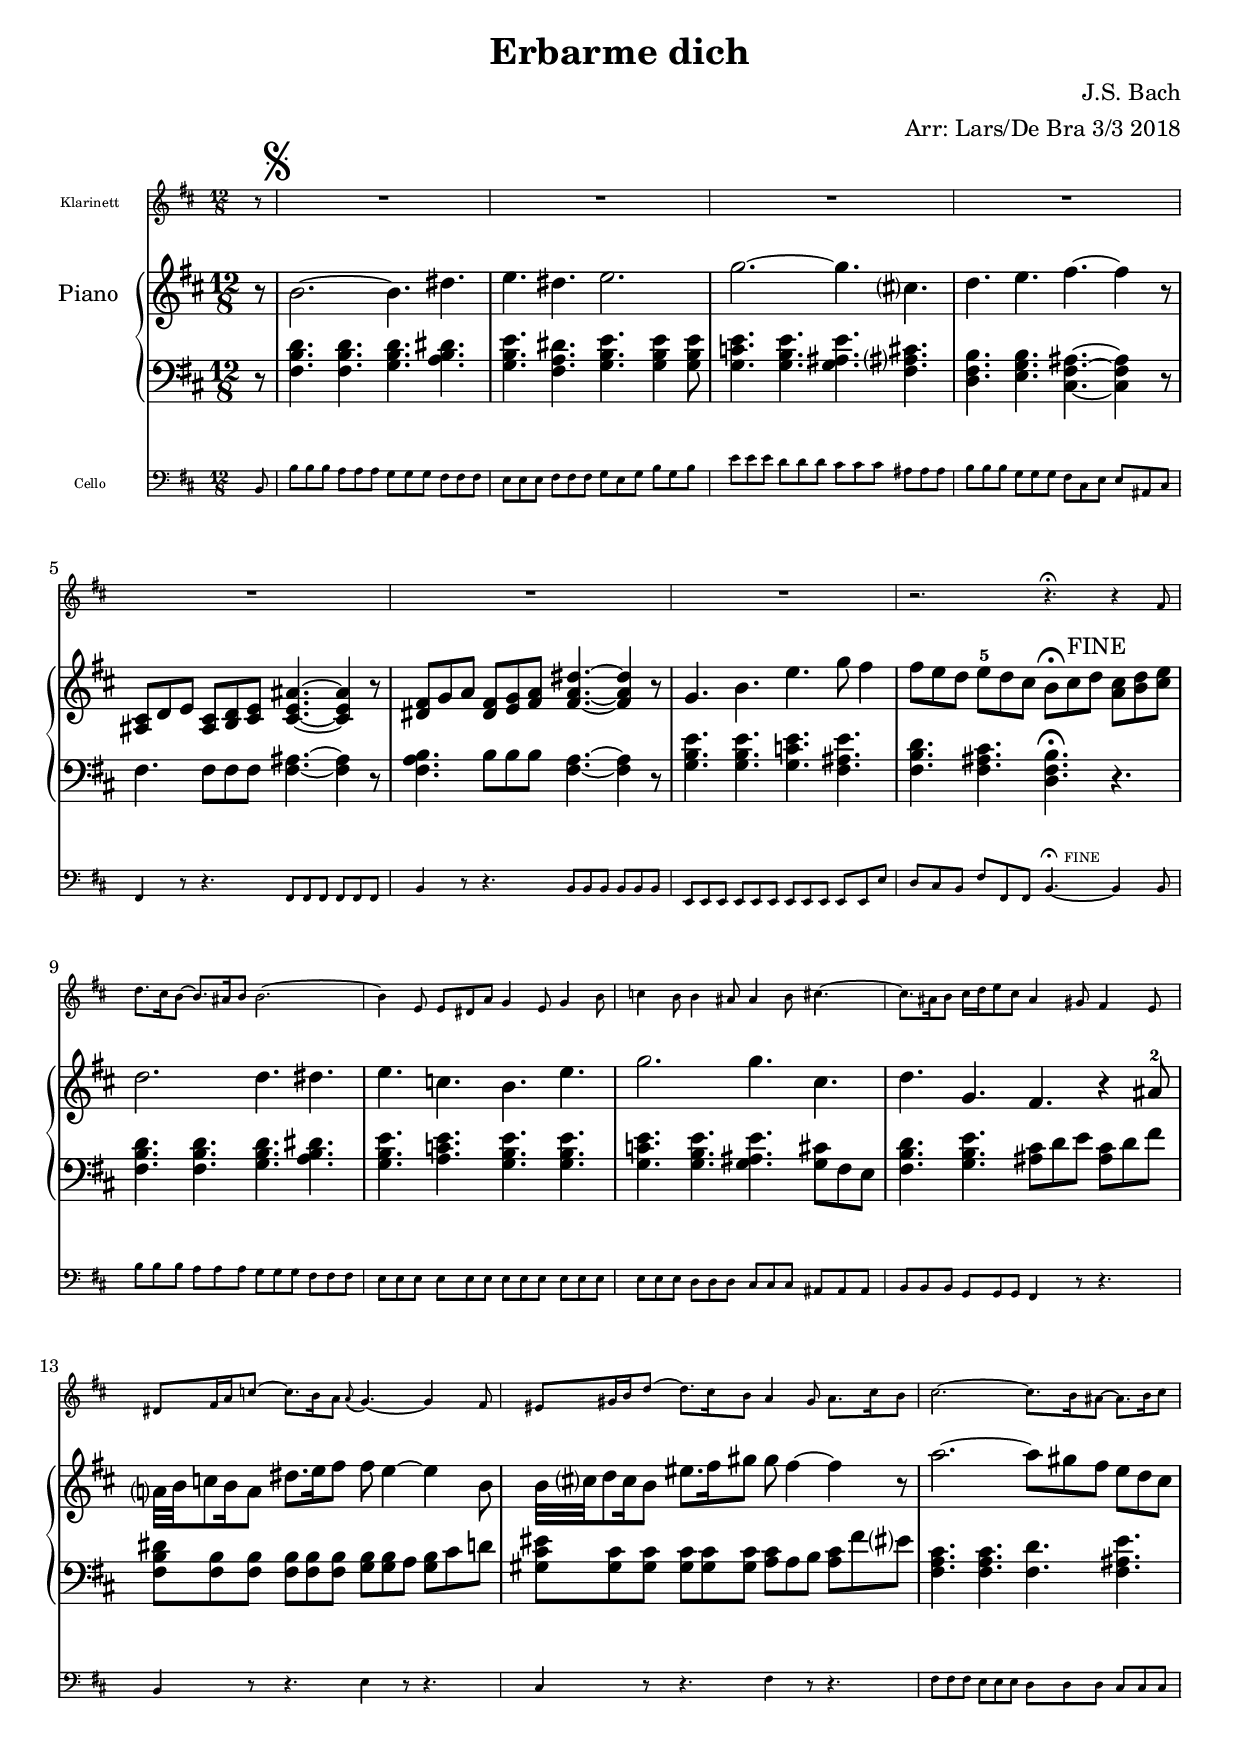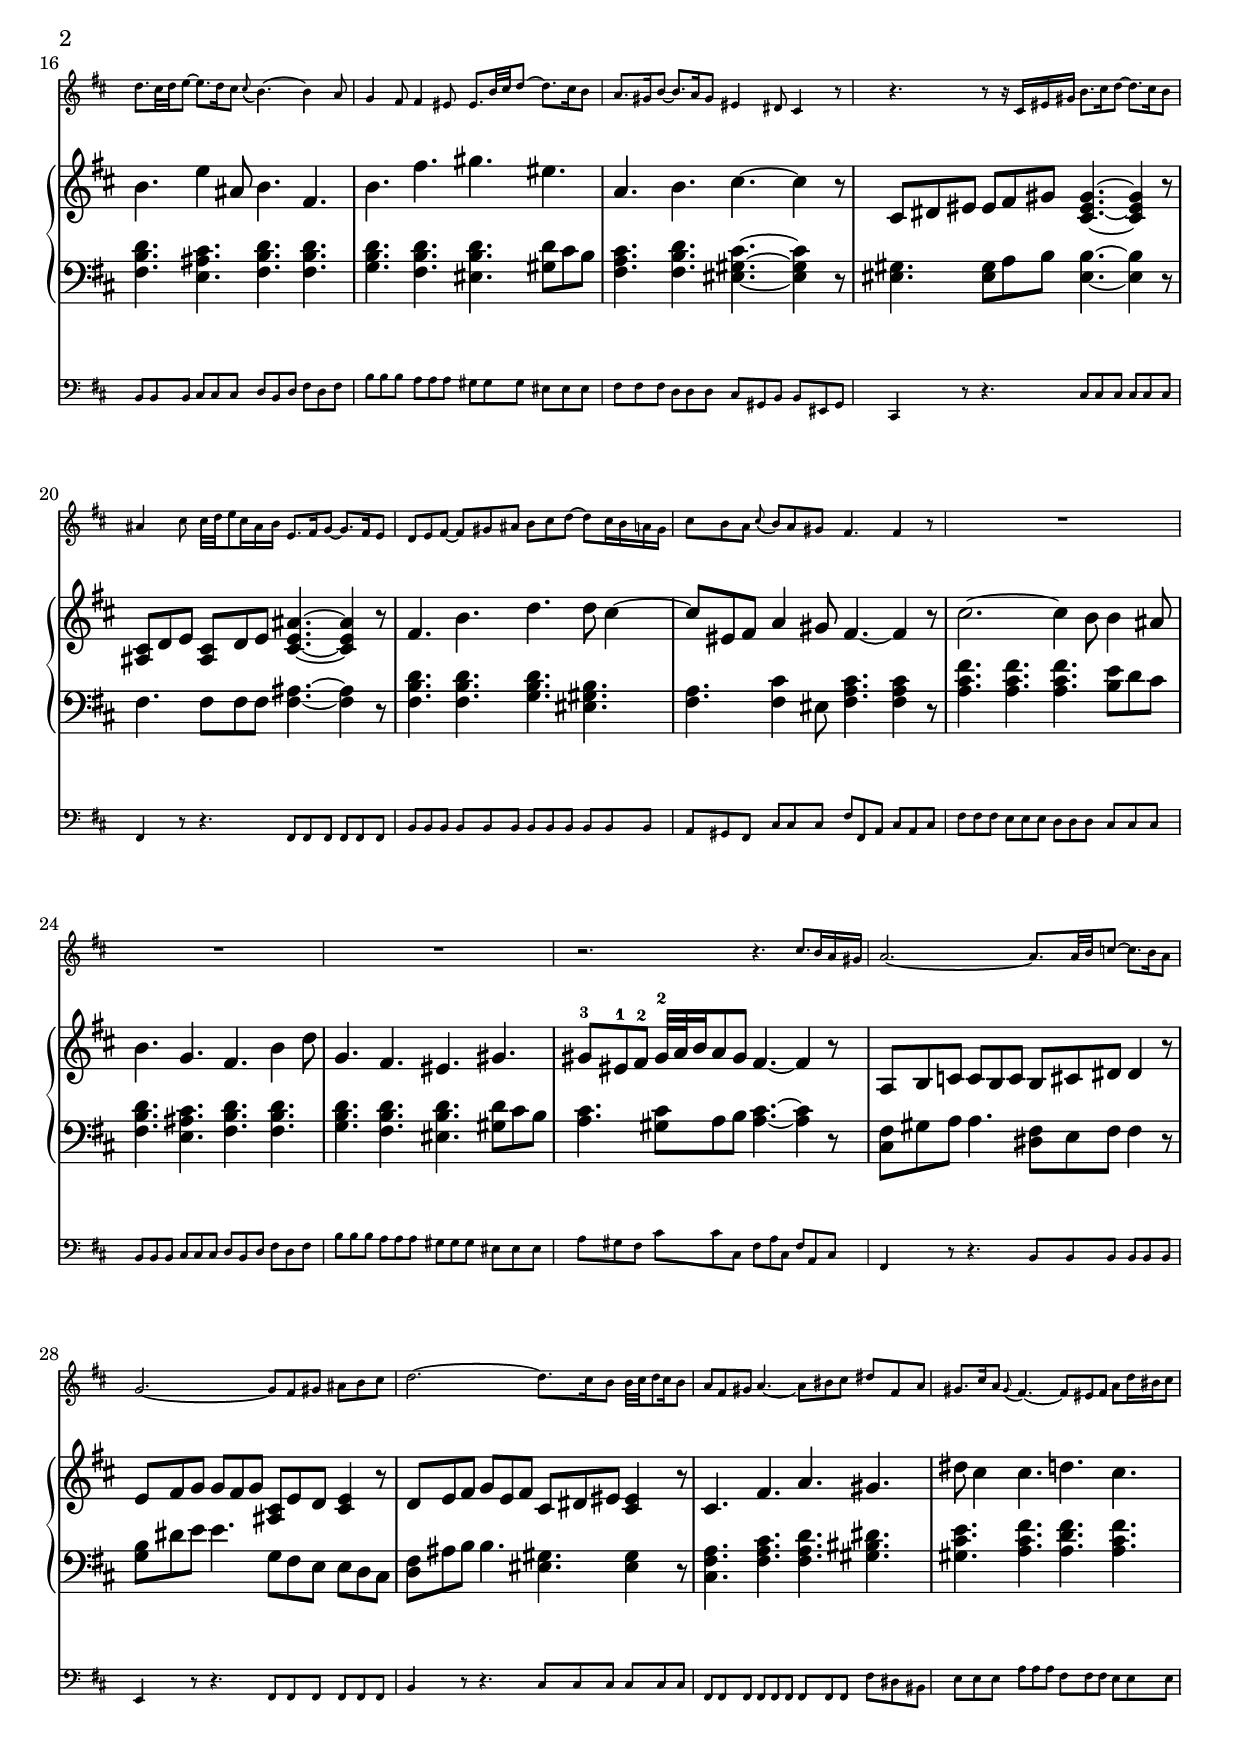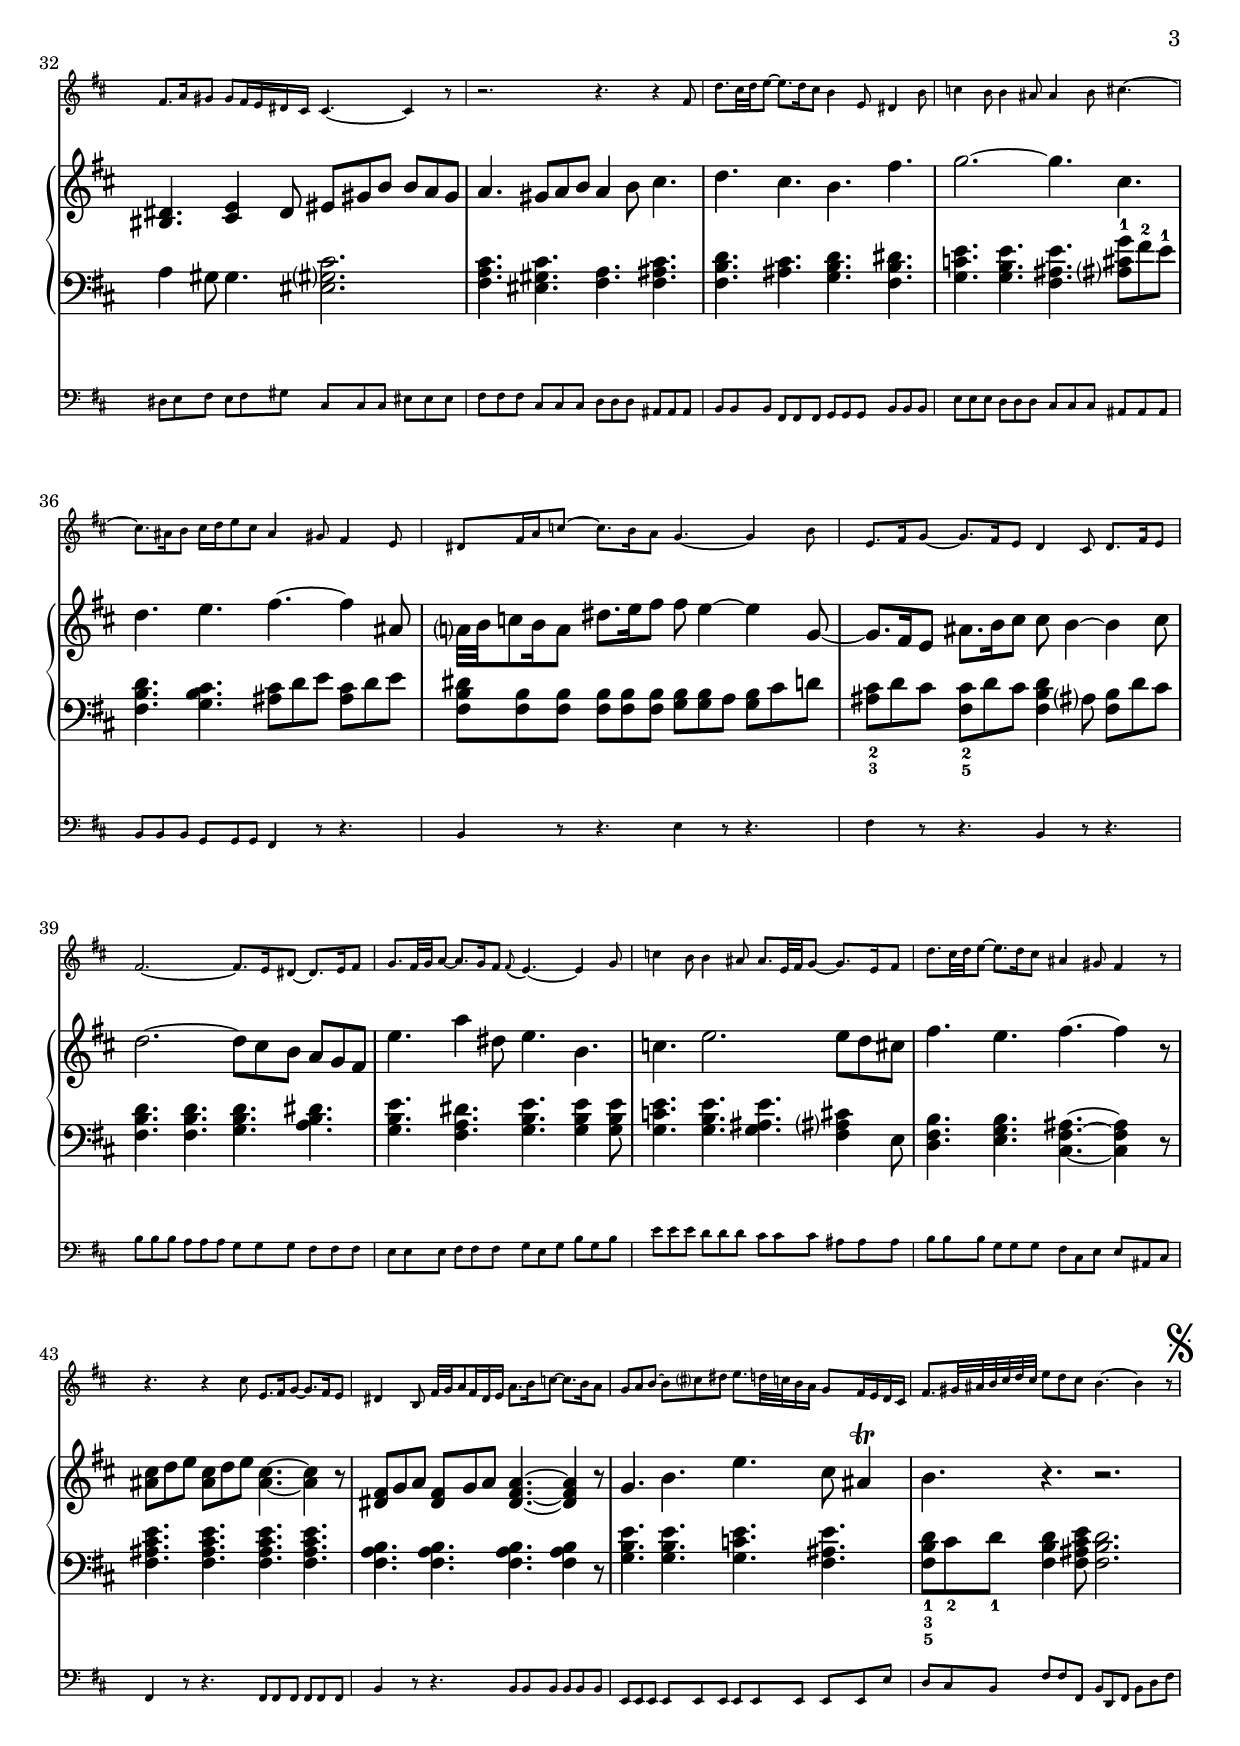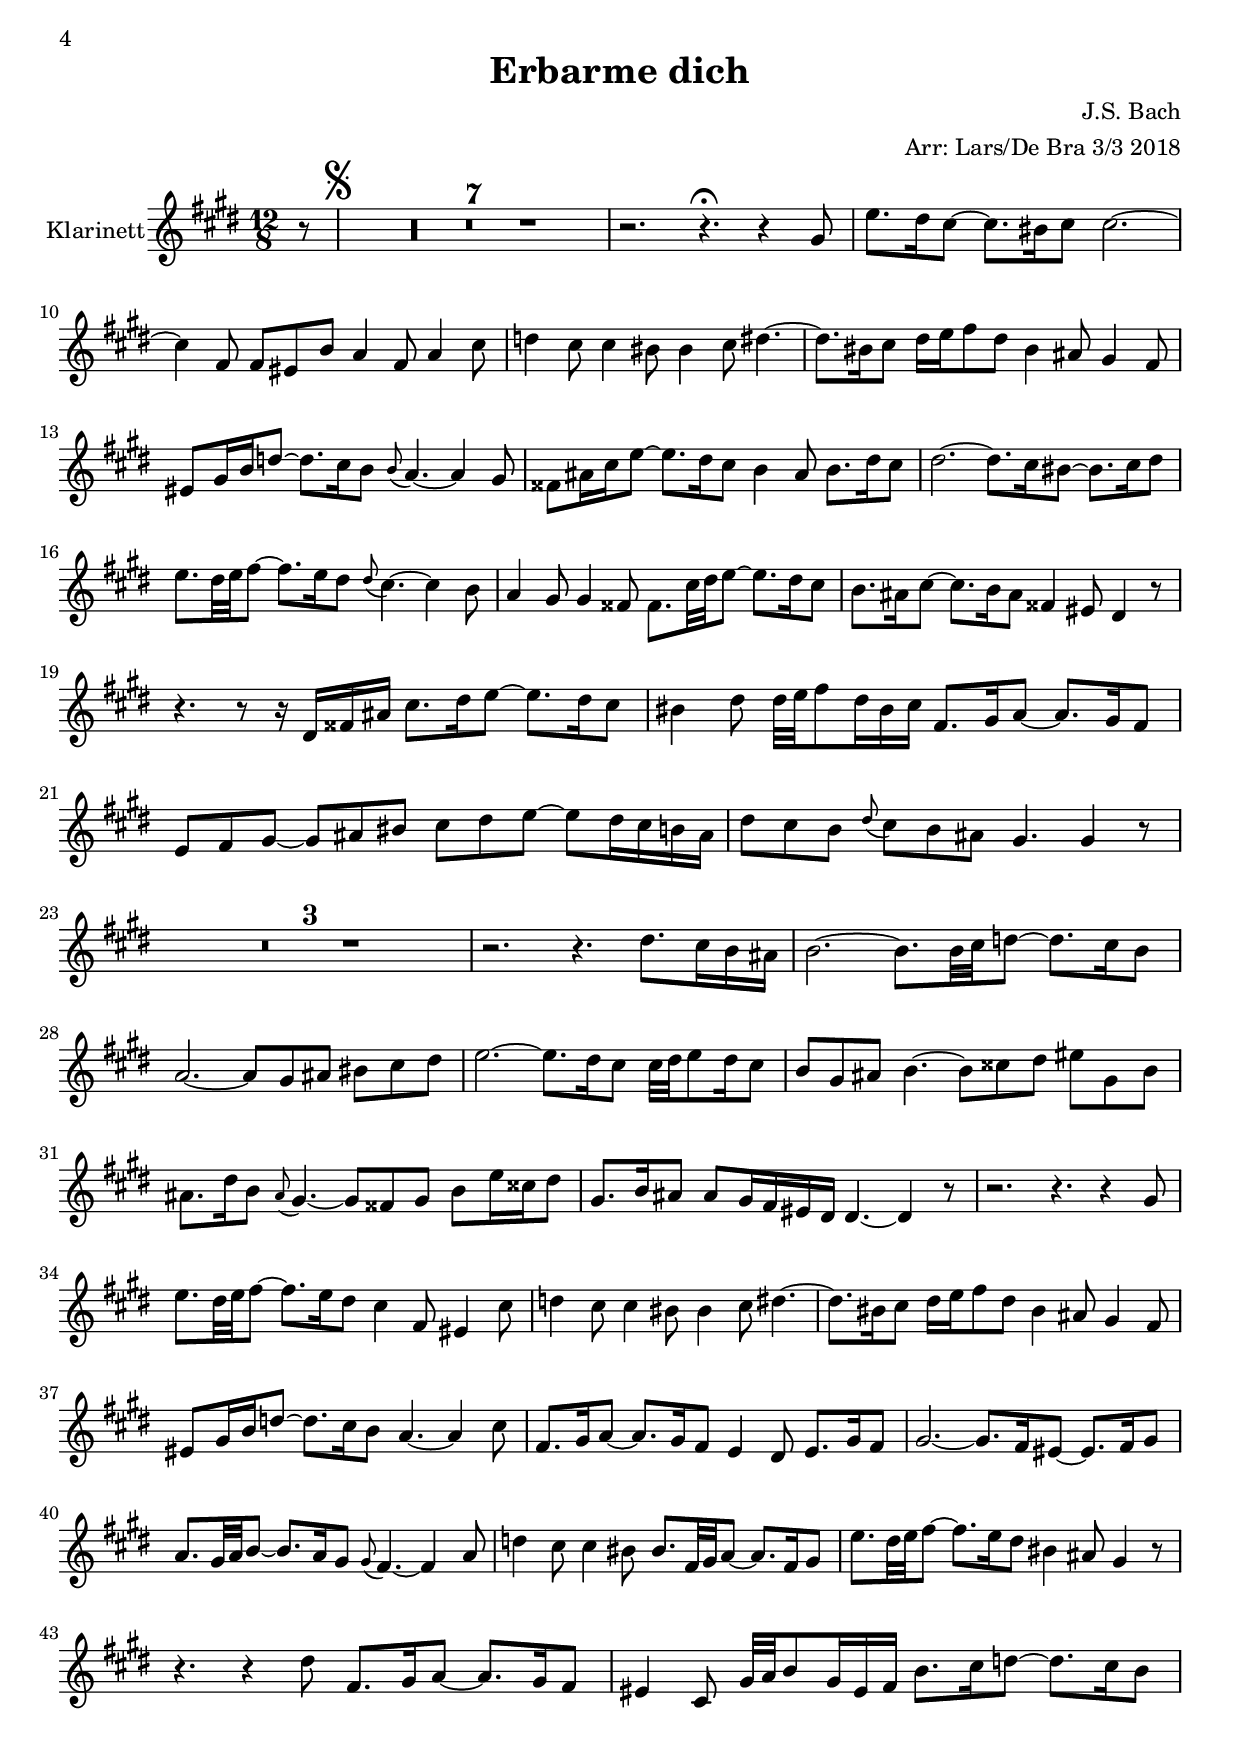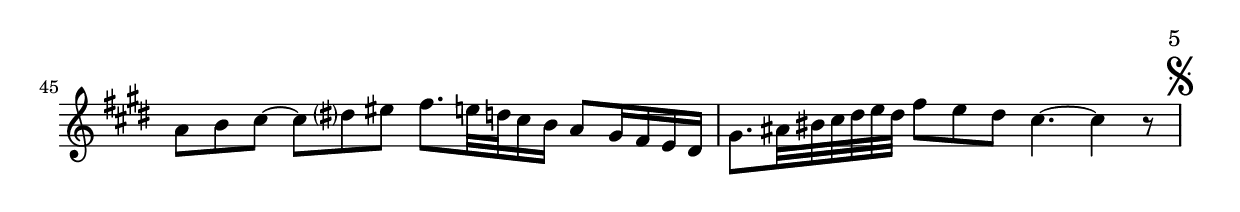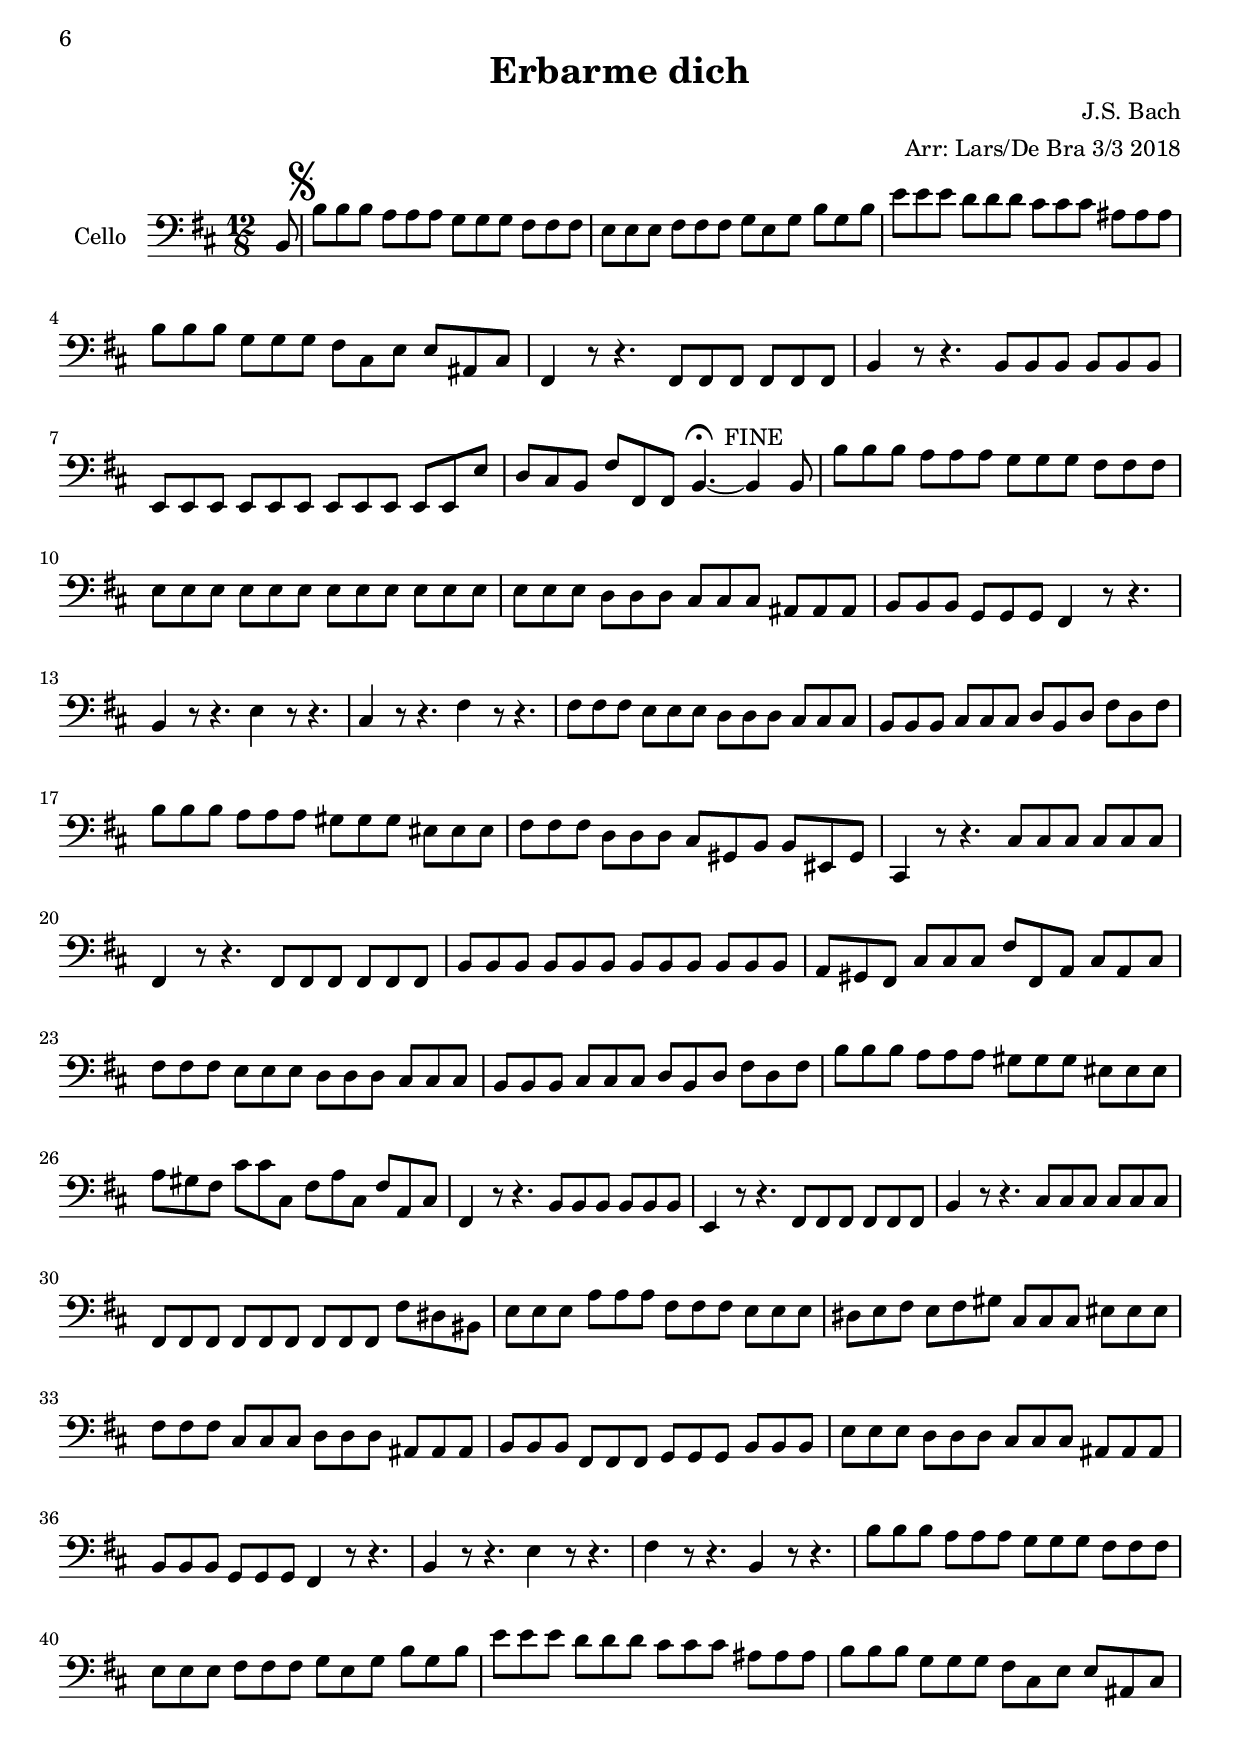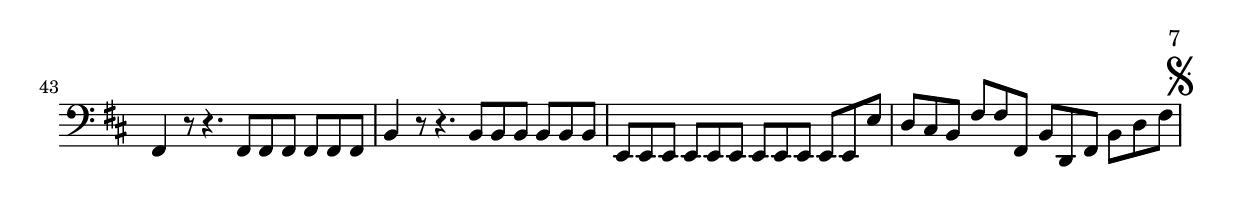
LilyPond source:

\version "2.19.54"

% Piano, left hand.

PianoLeft =
{
  \clef bass
  \key b \minor
  \time 12/8
  \partial 8 r8
  % Bars 1 - 4.
  | <fis b d'>4. <fis b d'> <g b d'> <a b dis'>
  | <g b e'> <fis a dis'> <g b e'> <g b e'>4 <g b e'>8
  | <g c' e'>4. <g b e'> <g ais e'> <fis ais? cis'>
  | <d fis b> <e g b> <cis fis ais> ~ <cis fis ais>4 r8
  % Bars 5 - 8.
  | fis4. fis8 fis fis <fis ais>4. ~ <fis ais>4 r8
  | <fis a b>4. b8 b b <fis a>4. ~ <fis a>4 r8
  | <g b e'>4. <g b e'> <g c' e'> <fis ais e'>
  | <fis b d'> <fis ais cis'> <d fis b>4.\fermata r4.
  % Bars 9 - 12.
  | <fis b d'> <fis b d'> <g b d'> <a b dis'>
  | <g b e'> <a c' e'> <g b e'> <g b e'>
  | <g c' e'> <g b e'> <g ais e'>
    <g cis'>8 fis e
  | <fis b d'>4. <g b e'>
    <ais cis'>8 d' e' <ais cis'>8 d' fis'
  % Bars 13 - 16.
  | <fis b dis'> <fis b> <fis b> <fis b> <fis b> <fis b>
    <g b> <g b> a <g b> cis' d'
  | <gis cis' eis'>8 <gis cis'> <gis cis'> <gis cis'> <gis cis'> <gis cis'>
    <a cis'> a b <a cis'> fis' eis'?
  | <fis a cis'>4. <fis a cis'> <fis d'> <fis ais e'>
  | <fis b d'> <e ais cis'> <fis b d'> <fis b d'>
  % Bars 17 - 20.
  | <g b d'> <fis b d'> <eis b d'> <gis d'>8 cis' b
  | <fis a cis'>4. <fis b d'> <eis gis cis'> ~ <eis gis cis'>4 r8
  | <eis gis>4. <eis gis>8 a b <eis b>4. ~ <eis b>4 r8
  | fis4. fis8 fis fis <fis ais>4. ~ <fis ais>4 r8
  % Bars 21 - 24.
  | <fis b d'>4. <fis b d'> <g b d'> <eis gis b>4.
  | <fis a>4. <fis cis'>4 eis8 <fis a cis'>4. <fis a cis'>4 r8
  | <a cis' fis'>4. <a cis' fis'> <a cis' fis'> <b e'>8 d' cis'
  | <fis b d'>4. <e ais cis'> <fis b d'> <fis b d'>
  % Bars 25 - 28.
  | <g b d'> <fis b d'> <eis b d'> <gis d'>8 cis' b
  | <a cis'>4. <gis cis'>8 a b <a cis'>4. ~ <a cis'>4 r8
  | <cis fis>8 gis a a4. <dis fis>8 e fis fis4 r8
  | <g b>8 dis' e' e'4. g8 fis e e d cis
  % Bars 29 - 32.
  | <d fis> ais b b4. <eis gis> <eis gis>4 r8
  | <cis fis a>4. <fis a cis'> <fis a d'> <gis bis dis'>
  | <gis cis' e'> <a cis' fis'> <a d' fis'> <a cis' fis'>
  | a4 gis8 gis4. <eis gis? cis'>2.
  % Bars 33 - 36.
  | <fis a cis'>4. <eis gis cis'> <fis a> <fis ais cis'>
  | <fis b d'> <ais cis'> <g b d'> <fis b dis'>
  | <g c' e'> <g b e'> <fis ais e'> <ais? cis' g'>8^1 fis'^2 e'^1
  | <fis b d'>4. <g b cis'> <ais cis'>8 d' e' <ais cis'>8 d' e'
  % Bars 37 - 40.
  % Takt 37 = takt 13!
  | <fis b dis'> <fis b> <fis b> <fis b> <fis b> <fis b>
    <g b> <g b> a <g b> cis' d'
  | <ais_3 cis'_2> d' cis' <fis_5 cis'_2> d' cis'
    <fis b d'>4 ais?8 <fis b> d' cis'
  | <fis b d'>4. <fis b d'> <g b d'> <a b dis'>
  | <g b e'> <fis a dis'> <g b e'> <g b e'>4 <g b e'>8
  % Bars 41 - 44.
  | <g c' e'>4. <g b e'> <g ais e'> <fis ais? cis'>4 e8
  | <d fis b>4. <e g b> <cis fis ais>4. ~ <cis fis ais>4 r8
  | <fis ais cis' e'>4. <fis ais cis' e'> <fis ais cis' e'> <fis ais cis' e'>
  | <fis a b>4. <fis a b> <fis a b> <fis a b>4 r8
  % Bars 45 - 46.
  | <g b e'>4. <g b e'> <g c' e'> <fis ais e'>
  | <fis_5 b_3 d'_1>8 cis'_2 d'_1 <fis b d'>4 <fis ais cis' e'>8 <fis b d'>2.

}

% Piano, right hand.

PianoRight =
{
  \set Staff.instrumentName = #"Piano"
  \key b \minor
  \time 12/8
  \partial 8 r8
  % Bars 1 - 4.
  | b'2. ~ b'4. dis''4.
  | e'' dis'' e''2.
  | g''2. ~ g''4. cis''?
  | d'' e'' fis'' ~ fis''4 r8
  % Bars 5 - 8.
  | <ais cis'>8 d' e' <ais cis'>8 <b d'> <cis' e'>
    <cis' e' ais'>4. ~ <cis' e' ais'>4 r8
  | <dis' fis'>8 g' a' <dis' fis'>8 <e' g'> <fis' a'>
    <fis' a' dis''>4. ~ <fis' a' dis''>4 r8
  | g'4. b' e'' g''8 fis''4
  | fis''8 e'' d'' e''^5 d'' cis''
    b'\fermata cis''^"FINE" d''
    <a' cis''> <b' d''> <cis'' e''>
  % Bars 9 - 12.
  | d''2. d''4. dis''
  | e'' c'' b' e''
  | g''2. g''4. cis''
  | d'' g' fis' r4 ais'8^2
  % Bars 13 - 16.
  | a'?32 b' c''8 b'16 a'8
    dis''8. e''16 fis''8 fis'' e''4 ~ e''4 b'8
  | b'32 cis''? d''8 cis''16 b'8
    eis''8. fis''16 gis''8 gis'' fis''4 ~ fis''4 r8
  | a''2. ~ a''8 gis'' fis'' e'' d'' cis''
  | b'4. e''4 ais'8 b'4. fis'
  % Bars 17 - 20.
  | b' fis'' gis'' eis''
  | a'4. b' cis'' ~ cis''4 r8
  | cis'8 dis' eis' eis' fis' gis' <cis' eis' gis'>4. ~ <cis' eis' gis'>4 r8
  | <ais cis'>8 d' e' <ais cis'>8 d' e'
    <cis' e' ais'>4. ~ <cis' e' ais'>4 r8
  % Bars 21 - 24.
  | fis'4. b' d'' d''8 cis''4 ~
  | cis''8 eis' fis' a'4 gis'8 fis'4. ~ fis'4 r8
  | cis''2. ~ cis''4 b'8 b'4 ais'8
  | b'4. g' fis' b'4 d''8
  % Bars 25 - 28.
  | g'4. fis' eis' gis'
  | gis'8^3 eis'^1 fis'^2 gis'32^2 a' b'16 a'8 gis' fis'4. ~ fis'4 r8
  | a8 b c' c' b c' b cis' dis' dis'4 r8
  | e'8 fis' g' g' fis' g' <ais cis'> e' d' <cis' e'>4 r8
  % Bars 29 - 32.
  | d'8 e' fis' g' e' fis' cis' dis' eis' <cis' eis'>4 r8
  | cis'4. fis' a' gis'
  | dis''8 cis''4 cis''4. d'' cis''
  | <bis dis'>4. <cis' e'>4 dis'8 eis' gis' b' b' a' gis'
  % Bars 33 - 36.
  | a'4. gis'8 a' b' a'4 b'8 cis''4.
  | d'' cis'' b' fis''
  | g''2. ~ g''4. cis''
  | d'' e'' fis'' ~ fis''4 ais'8
  % Bars 37 - 40.
  | a'?32 b' c''8 b'16 a'8 dis''8. e''16 fis''8
    fis''8 e''4 ~ e''4 g'8 ~
  | g'8. fis'16 e'8 ais'8. b'16 cis''8 cis'' b'4 ~ b'4 cis''8
  | d''2. ~ d''8 cis'' b' a' g' fis'
  | e''4. a''4 dis''8 e''4. b'
  % Bars 41 - 44.
  | c'' e''2. e''8 d'' cis''
  | fis''4. e'' fis'' ~ fis''4 r8
  | <ais' cis''>8 d'' e'' <ais' cis''> d'' e'' <ais' cis''>4. ~ <ais' cis''>4 r8
  | <dis' fis'>8 g' a' <dis' fis'> g' a' <dis' fis' a'>4. ~ <dis' fis' a'>4 r8
  % Bars 45 - 46.
  | g'4. b' e'' cis''8 ais'4\trill
  | b'4. r r2.
}

% Cello.

Cello =
{
  \set Staff.instrumentName = #"Cello"
  \clef bass
  \key b \minor
  \time 12/8
  \partial 8 b,8
  \mark \markup { \musicglyph #"scripts.segno" }
  % Bars 1 - 4.
  | b8 b b a a a g g g fis fis fis
  | e e e fis fis fis g e g b g b
  | e' e' e' d' d' d' cis' cis' cis' ais ais ais
  | b b b g g g fis cis e e ais, cis
  % Bars 5 - 8.
  | fis,4 r8 r4. fis,8 fis, fis, fis, fis, fis,
  | b,4 r8 r4. b,8 b, b, b, b, b,
  | e, e, e, e, e, e, e, e, e, e, e, e
  | d cis b, fis fis, fis, b,4.\fermata^"     FINE" ~ b,4 b,8
  % Bars 9 - 12.
  | b b b a a a g g g fis fis fis
  | e e e e e e e e e e e e
  | e e e d d d cis cis cis ais, ais, ais,
  | b, b, b, g, g, g, fis,4 r8 r4.
  % Bars 13 - 16.
  | b,4 r8 r4. e4 r8 r4.
  | cis4 r8 r4. fis4 r8 r4.
  | fis8 fis fis e e e d d d cis cis cis
  | b, b, b, cis cis cis d b, d fis d fis
  % Bars 17 - 20.
  | b b b a a a gis gis gis eis eis eis
  | fis fis fis d d d cis gis, b, b, eis, gis,
  | cis,4 r8 r4. cis8 cis cis cis cis cis
  | fis,4 r8 r4. fis,8 fis, fis, fis, fis, fis,
  % Bars 21 - 24.
  | b, b, b, b, b, b, b, b, b, b, b, b,
  | a, gis, fis, cis cis cis fis fis, a, cis a, cis
  | fis fis fis e e e d d d cis cis cis
  | b, b, b, cis cis cis d b, d fis d fis
  % Bars 25 - 28.
  | b b b a a a gis gis gis eis eis eis
  | a gis fis cis' cis' cis fis a cis fis a, cis
  | fis,4 r8 r4. b,8 b, b, b, b, b,
  | e,4 r8 r4. fis,8 fis, fis, fis, fis, fis,
  % Bars 29 - 32.
  | b,4 r8 r4. cis8 cis cis cis cis cis
  | fis, fis, fis, fis, fis, fis, fis, fis, fis, fis dis bis,
  | e e e a a a fis fis fis e e e
  | dis e fis e fis gis cis cis cis eis eis eis
  % Bars 33 - 36.
  | fis fis fis cis cis cis d d d ais, ais, ais,
  | b, b, b, fis, fis, fis, g, g, g, b, b, b,
  | e e e d d d cis cis cis ais, ais, ais,
  | b, b, b, g, g, g, fis,4 r8 r4.
  % Bars 37 - 40.
  | b,4 r8 r4. e4 r8 r4.
  | fis4 r8 r4. b,4 r8 r4.
  | b8 b b a a a g g g fis fis fis
  | e e e fis fis fis g e g b g b
  % Bars 41 - 44.
  | e' e' e' d' d' d' cis' cis' cis' ais ais ais
  | b b b g g g fis cis e e ais, cis
  | fis,4 r8 r4. fis,8 fis,8 fis,8 fis,8 fis,8 fis,8
  | b,4 r8 r4. b,8 b, b, b, b, b,
  % Bars 45 - 46.
  | e, e, e, e, e, e, e, e, e, e, e, e
  | d cis b, fis fis fis, b, d, fis, b, d fis
    \mark \markup { \musicglyph #"scripts.segno" }
}

% Clarinet.


Clar =
{
  \compressFullBarRests
  \set Staff.instrumentName = #"Klarinett"
  \key b \minor
  \time 12/8
  \partial 8 r8
  \mark \markup { \musicglyph #"scripts.segno" }
  % Bars 1 - 8.
  | R1.*7
  | r2. r4.\fermata r4 fis'8
  % Bars 9 - 12.
  | d''8. cis''16 b'8 ~ b'8. ais'16 b'8 b'2. ~
  | b'4 e'8 e' dis' a' g'4 e'8 g'4 b'8
  | c''4 b'8 b'4 ais'8 ais'4 b'8 cis''4. ~
  | cis''8. ais'16 b'8 cis''16 d'' e''8 cis'' ais'4 gis'8 fis'4 e'8
  % Bars 13 - 16.
  | dis'8 fis'16 a' c''8 ~ c''8. b'16 a'8 \appoggiatura a'8 g'4. ~g'4 fis'8
  | eis'8 gis'16 b' d''8 ~ d''8. cis''16 b'8 a'4 gis'8 a'8. cis''16 b'8
  | cis''2. ~ cis''8. b'16 ais'8 ~ ais'8. b'16 cis''8
  | d''8. cis''32 d'' e''8 ~ e''8. d''16 cis''8 \appoggiatura cis''8 b'4. ~ b'4 a'8
  % Bars 17 - 20.
  | g'4 fis'8 fis'4 eis'8 eis'8. b'32 cis'' d''8 ~ d''8. cis''16 b'8
  | a'8. gis'16 b'8 ~ b'8. a'16 gis'8 eis'4 dis'8 cis'4 r8
  | r4. r8 r16 cis' eis' gis' b'8. cis''16 d''8 ~ d''8. cis''16 b'8
  | ais'4 cis''8 cis''32 d'' e''8 cis''16 ais' b' e'8. fis'16 g'8 ~ g'8. fis'16 e'8
  % Bars 21 - 28.
  | d'8 e' fis' ~ fis' gis' ais' b' cis'' d'' ~ d'' cis''16 b' a' gis'
  | cis''8 b' a' \appoggiatura cis'' b' a' gis' fis'4. fis'4 r8
  | R1.*3
  | r2. r4. cis''8. b'16 a' gis'
  | a'2. ~ a'8. a'32 b' c''8 ~ c''8. b'16 a'8
  | g'2. ~ g'8 fis' gis' ais' b' cis''
  % Bars 29 - 32.
  | d''2. ~ d''8. cis''16 b'8 b'32 cis'' d''8 cis''16 b'8
  | a'8 fis' gis' a'4. ~ a'8 bis' cis'' dis'' fis' a'
  | gis'8. cis''16 a'8 \appoggiatura gis'8 fis'4. ~
    fis'8 eis' fis' a' d''16 bis' cis''8
  | fis'8. a'16 gis'8 gis' fis'16 e' dis' cis' cis'4. ~ cis'4 r8
  % Bars 33 - 36.
  | r2. r4. r4 fis'8
  | d''8. cis''32 d'' e''8 ~ e''8. d''16 cis''8 b'4 e'8 dis'4 b'8
  | c''4 b'8 b'4 ais'8 ais'4 b'8 cis''4. ~
  | cis''8. ais'16 b'8 cis''16 d'' e''8 cis'' ais'4 gis'8 fis'4 e'8
  % Bars 37 - 40.
  | dis'8 fis'16 a' c''8 ~ c''8. b'16 a'8 g'4. ~ g'4 b'8
  | e'8. fis'16 g'8 ~ g'8. fis'16 e'8 d'4 cis'8 d'8. fis'16 e'8
  | fis'2. ~ fis'8. e'16 dis'8 ~ dis'8. e'16 fis'8
  | g'8. fis'32 g' a'8 ~ a'8. g'16 fis'8 \appoggiatura fis'8 e'4. ~ e'4 g'8
  % Bars 41 - 44.
  | c''4 b'8 b'4 ais'8 ais'8. e'32 fis' g'8 ~ g'8. e'16 fis'8
  | d''8. cis''32 d'' e''8 ~ e''8. d''16 cis''8 ais'4 gis'8 fis'4 r8
  | r4. r4 cis''8 e'8. fis'16 g'8 ~ g'8. fis'16 e'8
  | dis'4 b8 fis'32 g' a'8 fis'16 dis' e' a'8. b'16 c''8 ~ c''8. b'16 a'8
  % Bars 45 - 46.
  | g'8 a' b' ~ b' cis''? dis'' e''8. d''32 c'' b'16 a' g'8 fis'16 e' d' cis'
  | fis'8. gis'32 ais' b' cis'' d'' cis'' e''8 d'' cis'' b'4. ~ b'4 r8
    \mark \markup { \musicglyph #"scripts.segno" }
}



\header
{
  title = "Erbarme dich"
  arranger = "Arr: Lars/De Bra 3/3 2018"
  composer = "J.S. Bach"
}

clarStaff =
{
  \new Staff
  {
    \Clar
  }
}

clarStaffSmall =
{
  \new Staff \with {
    \magnifyStaff #3/5 %#5/7
  }
  {
    \set Staff.midiInstrument = #"clarinet"
    \Clar
  }
}

celloStaff =
{
  \new Staff
  {
    \Cello
  }
}

celloStaffSmall =
{
  \new Staff \with {
    \magnifyStaff #3/5 %#5/7
  }
  {
    \set Staff.midiInstrument = #"cello"
    \Cello
  }
}

pianoStaff =
{
  \new PianoStaff
  <<
    \new Staff
    {
      \PianoRight
    }
    \new Staff
    {
      \PianoLeft
    }
  >>
}

fullScore =
{
<<
  \clarStaffSmall
  \pianoStaff
  \celloStaffSmall
>>
}



 % -------------------------- Scores.

% Main score.
\bookpart {
\score {
  \fullScore
  \layout {}
}
}

% Clarinet only (transposed).
\bookpart {
\score {
  <<
    \compressFullBarRests
    \transpose bes c'
    \clarStaff
  >>
  \layout {}
}
}

% Cello only.
\bookpart {
\score {
  <<
    \compressFullBarRests
    \celloStaff
  >>
  \layout {}
}
}

% MIDI.
\score {
  \unfoldRepeats { \fullScore }
  \midi {
    \context {
      \Score
    }
  }
}
